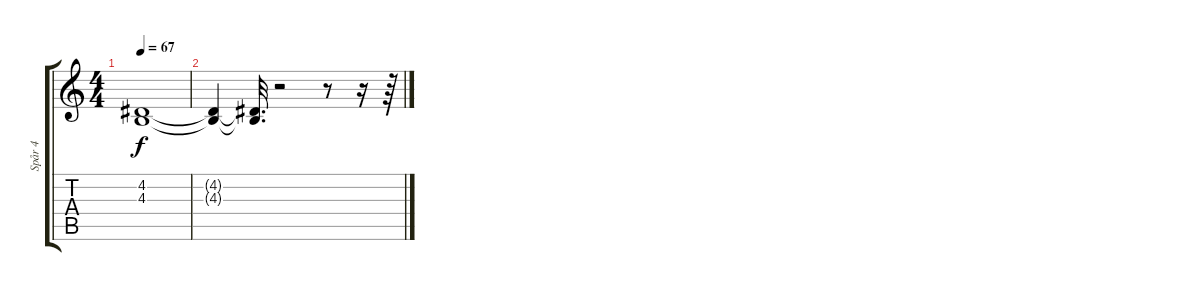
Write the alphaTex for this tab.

\track ("Spår 4" "Spår 4") {instrument stringensemble2}
\staff {score tabs}
\tuning (E4 B3 G3 D3 A2 E2) {hide}
\ts (4 4)
\tempo 67
\clef g2
\ks c
(4.2{t} 4.3{t}).1{dy f} |
(4.2{t} 4.3{t}).4 (4.2{t} 4.3{t}).32{d} r.2 r.8 r.16 r.64
